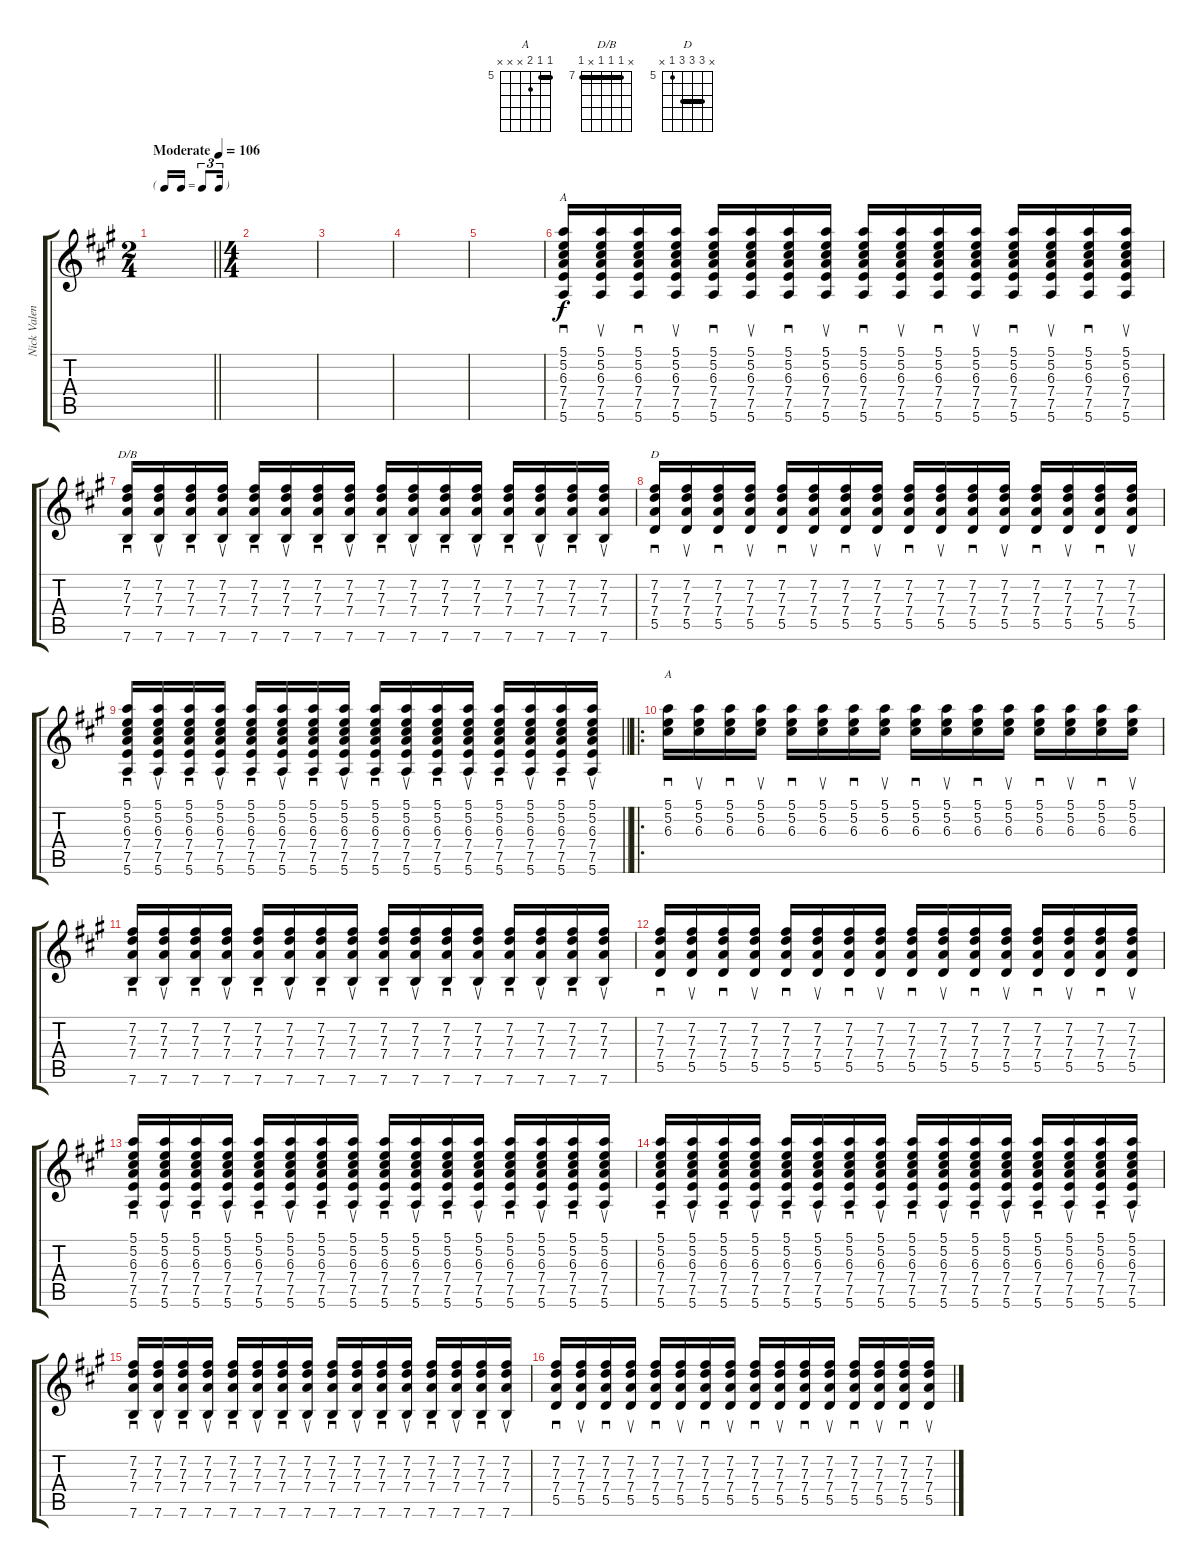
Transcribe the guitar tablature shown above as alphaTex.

\track ("Nick Valensi" "Nick Valen") {instrument electricguitarclean}
\staff {score tabs}
\tuning (E4 B3 G3 D3 A2 E2) {hide}
\chord ("A" 5 5 6 7 7 5) {firstfret 5 barre 5}
\chord ("D/B" x 7 7 7 x 7) {firstfret 7 barre 7}
\chord ("D" x 7 7 7 5 x) {firstfret 5 barre 7}
\chord ("A" 5 5 6 x x x) {firstfret 5 barre 5}
\ts (2 4)
\tf triplet16th
\tempo (106 "Moderate")
\clef g2
\barLineRight lightlight
\ks a
|
\ts (4 4)
|
|
|
|
(5.1 5.2 6.3 7.4 7.5 5.6).16{sd ch "A"} (5.1 5.2 6.3 7.4 7.5 5.6).16{su} (5.1 5.2 6.3 7.4 7.5 5.6).16{sd} (5.1 5.2 6.3 7.4 7.5 5.6).16{su} (5.1 5.2 6.3 7.4 7.5 5.6).16{sd} (5.1 5.2 6.3 7.4 7.5 5.6).16{su} (5.1 5.2 6.3 7.4 7.5 5.6).16{sd} (5.1 5.2 6.3 7.4 7.5 5.6).16{su} (5.1 5.2 6.3 7.4 7.5 5.6).16{sd} (5.1 5.2 6.3 7.4 7.5 5.6).16{su} (5.1 5.2 6.3 7.4 7.5 5.6).16{sd} (5.1 5.2 6.3 7.4 7.5 5.6).16{su} (5.1 5.2 6.3 7.4 7.5 5.6).16{sd} (5.1 5.2 6.3 7.4 7.5 5.6).16{su} (5.1 5.2 6.3 7.4 7.5 5.6).16{sd} (5.1 5.2 6.3 7.4 7.5 5.6).16{su} |
(7.2 7.3 7.4 7.6).16{sd ch "D/B"} (7.2 7.3 7.4 7.6).16{su} (7.2 7.3 7.4 7.6).16{sd} (7.2 7.3 7.4 7.6).16{su} (7.2 7.3 7.4 7.6).16{sd} (7.2 7.3 7.4 7.6).16{su} (7.2 7.3 7.4 7.6).16{sd} (7.2 7.3 7.4 7.6).16{su} (7.2 7.3 7.4 7.6).16{sd} (7.2 7.3 7.4 7.6).16{su} (7.2 7.3 7.4 7.6).16{sd} (7.2 7.3 7.4 7.6).16{su} (7.2 7.3 7.4 7.6).16{sd} (7.2 7.3 7.4 7.6).16{su} (7.2 7.3 7.4 7.6).16{sd} (7.2 7.3 7.4 7.6).16{su} |
(7.2 7.3 7.4 5.5).16{sd ch "D"} (7.2 7.3 7.4 5.5).16{su} (7.2 7.3 7.4 5.5).16{sd} (7.2 7.3 7.4 5.5).16{su} (7.2 7.3 7.4 5.5).16{sd} (7.2 7.3 7.4 5.5).16{su} (7.2 7.3 7.4 5.5).16{sd} (7.2 7.3 7.4 5.5).16{su} (7.2 7.3 7.4 5.5).16{sd} (7.2 7.3 7.4 5.5).16{su} (7.2 7.3 7.4 5.5).16{sd} (7.2 7.3 7.4 5.5).16{su} (7.2 7.3 7.4 5.5).16{sd} (7.2 7.3 7.4 5.5).16{su} (7.2 7.3 7.4 5.5).16{sd} (7.2 7.3 7.4 5.5).16{su} |
\barLineRight lightlight
(5.1 5.2 6.3 7.4 7.5 5.6).16{sd} (5.1 5.2 6.3 7.4 7.5 5.6).16{su} (5.1 5.2 6.3 7.4 7.5 5.6).16{sd} (5.1 5.2 6.3 7.4 7.5 5.6).16{su} (5.1 5.2 6.3 7.4 7.5 5.6).16{sd} (5.1 5.2 6.3 7.4 7.5 5.6).16{su} (5.1 5.2 6.3 7.4 7.5 5.6).16{sd} (5.1 5.2 6.3 7.4 7.5 5.6).16{su} (5.1 5.2 6.3 7.4 7.5 5.6).16{sd} (5.1 5.2 6.3 7.4 7.5 5.6).16{su} (5.1 5.2 6.3 7.4 7.5 5.6).16{sd} (5.1 5.2 6.3 7.4 7.5 5.6).16{su} (5.1 5.2 6.3 7.4 7.5 5.6).16{sd} (5.1 5.2 6.3 7.4 7.5 5.6).16{su} (5.1 5.2 6.3 7.4 7.5 5.6).16{sd} (5.1 5.2 6.3 7.4 7.5 5.6).16{su} |
\ro
(5.1 5.2 6.3).16{sd ch "A"} (5.1 5.2 6.3).16{su} (5.1 5.2 6.3).16{sd} (5.1 5.2 6.3).16{su} (5.1 5.2 6.3).16{sd} (5.1 5.2 6.3).16{su} (5.1 5.2 6.3).16{sd} (5.1 5.2 6.3).16{su} (5.1 5.2 6.3).16{sd} (5.1 5.2 6.3).16{su} (5.1 5.2 6.3).16{sd} (5.1 5.2 6.3).16{su} (5.1 5.2 6.3).16{sd} (5.1 5.2 6.3).16{su} (5.1 5.2 6.3).16{sd} (5.1 5.2 6.3).16{su} |
(7.2 7.3 7.4 7.6).16{sd} (7.2 7.3 7.4 7.6).16{su} (7.2 7.3 7.4 7.6).16{sd} (7.2 7.3 7.4 7.6).16{su} (7.2 7.3 7.4 7.6).16{sd} (7.2 7.3 7.4 7.6).16{su} (7.2 7.3 7.4 7.6).16{sd} (7.2 7.3 7.4 7.6).16{su} (7.2 7.3 7.4 7.6).16{sd} (7.2 7.3 7.4 7.6).16{su} (7.2 7.3 7.4 7.6).16{sd} (7.2 7.3 7.4 7.6).16{su} (7.2 7.3 7.4 7.6).16{sd} (7.2 7.3 7.4 7.6).16{su} (7.2 7.3 7.4 7.6).16{sd} (7.2 7.3 7.4 7.6).16{su} |
(7.2 7.3 7.4 5.5).16{sd} (7.2 7.3 7.4 5.5).16{su} (7.2 7.3 7.4 5.5).16{sd} (7.2 7.3 7.4 5.5).16{su} (7.2 7.3 7.4 5.5).16{sd} (7.2 7.3 7.4 5.5).16{su} (7.2 7.3 7.4 5.5).16{sd} (7.2 7.3 7.4 5.5).16{su} (7.2 7.3 7.4 5.5).16{sd} (7.2 7.3 7.4 5.5).16{su} (7.2 7.3 7.4 5.5).16{sd} (7.2 7.3 7.4 5.5).16{su} (7.2 7.3 7.4 5.5).16{sd} (7.2 7.3 7.4 5.5).16{su} (7.2 7.3 7.4 5.5).16{sd} (7.2 7.3 7.4 5.5).16{su} |
(5.1 5.2 6.3 7.4 7.5 5.6).16{sd} (5.1 5.2 6.3 7.4 7.5 5.6).16{su} (5.1 5.2 6.3 7.4 7.5 5.6).16{sd} (5.1 5.2 6.3 7.4 7.5 5.6).16{su} (5.1 5.2 6.3 7.4 7.5 5.6).16{sd} (5.1 5.2 6.3 7.4 7.5 5.6).16{su} (5.1 5.2 6.3 7.4 7.5 5.6).16{sd} (5.1 5.2 6.3 7.4 7.5 5.6).16{su} (5.1 5.2 6.3 7.4 7.5 5.6).16{sd} (5.1 5.2 6.3 7.4 7.5 5.6).16{su} (5.1 5.2 6.3 7.4 7.5 5.6).16{sd} (5.1 5.2 6.3 7.4 7.5 5.6).16{su} (5.1 5.2 6.3 7.4 7.5 5.6).16{sd} (5.1 5.2 6.3 7.4 7.5 5.6).16{su} (5.1 5.2 6.3 7.4 7.5 5.6).16{sd} (5.1 5.2 6.3 7.4 7.5 5.6).16{su} |
(5.1 5.2 6.3 7.4 7.5 5.6).16{sd} (5.1 5.2 6.3 7.4 7.5 5.6).16{su} (5.1 5.2 6.3 7.4 7.5 5.6).16{sd} (5.1 5.2 6.3 7.4 7.5 5.6).16{su} (5.1 5.2 6.3 7.4 7.5 5.6).16{sd} (5.1 5.2 6.3 7.4 7.5 5.6).16{su} (5.1 5.2 6.3 7.4 7.5 5.6).16{sd} (5.1 5.2 6.3 7.4 7.5 5.6).16{su} (5.1 5.2 6.3 7.4 7.5 5.6).16{sd} (5.1 5.2 6.3 7.4 7.5 5.6).16{su} (5.1 5.2 6.3 7.4 7.5 5.6).16{sd} (5.1 5.2 6.3 7.4 7.5 5.6).16{su} (5.1 5.2 6.3 7.4 7.5 5.6).16{sd} (5.1 5.2 6.3 7.4 7.5 5.6).16{su} (5.1 5.2 6.3 7.4 7.5 5.6).16{sd} (5.1 5.2 6.3 7.4 7.5 5.6).16{su} |
(7.2 7.3 7.4 7.6).16{sd} (7.2 7.3 7.4 7.6).16{su} (7.2 7.3 7.4 7.6).16{sd} (7.2 7.3 7.4 7.6).16{su} (7.2 7.3 7.4 7.6).16{sd} (7.2 7.3 7.4 7.6).16{su} (7.2 7.3 7.4 7.6).16{sd} (7.2 7.3 7.4 7.6).16{su} (7.2 7.3 7.4 7.6).16{sd} (7.2 7.3 7.4 7.6).16{su} (7.2 7.3 7.4 7.6).16{sd} (7.2 7.3 7.4 7.6).16{su} (7.2 7.3 7.4 7.6).16{sd} (7.2 7.3 7.4 7.6).16{su} (7.2 7.3 7.4 7.6).16{sd} (7.2 7.3 7.4 7.6).16{su} |
(7.2 7.3 7.4 5.5).16{sd} (7.2 7.3 7.4 5.5).16{su} (7.2 7.3 7.4 5.5).16{sd} (7.2 7.3 7.4 5.5).16{su} (7.2 7.3 7.4 5.5).16{sd} (7.2 7.3 7.4 5.5).16{su} (7.2 7.3 7.4 5.5).16{sd} (7.2 7.3 7.4 5.5).16{su} (7.2 7.3 7.4 5.5).16{sd} (7.2 7.3 7.4 5.5).16{su} (7.2 7.3 7.4 5.5).16{sd} (7.2 7.3 7.4 5.5).16{su} (7.2 7.3 7.4 5.5).16{sd} (7.2 7.3 7.4 5.5).16{su} (7.2 7.3 7.4 5.5).16{sd} (7.2 7.3 7.4 5.5).16{su}
